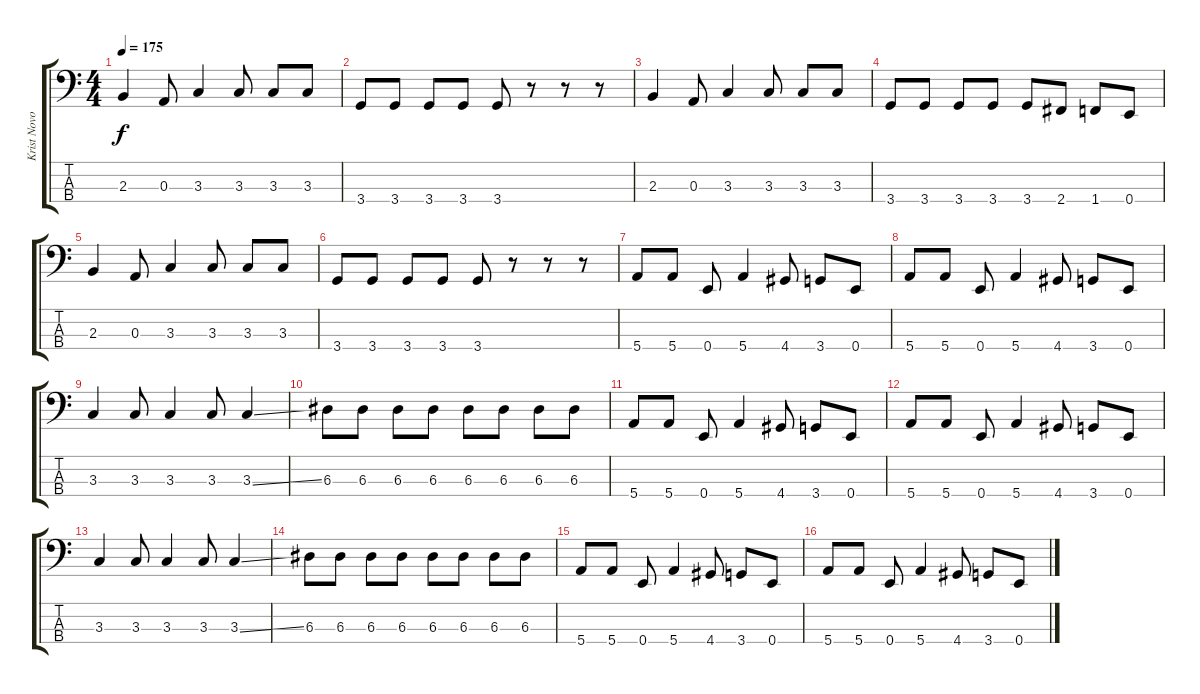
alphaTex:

\track ("Krist Novoselic" "Krist Novo") {instrument electricbasspick}
\staff {score tabs}
\tuning (G2 D2 A1 E1) {hide}
\ts (4 4)
\tempo 175
\clef f4
\ks c
2.3.4{dy f} 0.3.8 3.3.4 3.3.8 3.3.8 3.3.8 |
3.4.8 3.4.8 3.4.8 3.4.8 3.4.8 r.8 r.8 r.8 |
2.3.4 0.3.8 3.3.4 3.3.8 3.3.8 3.3.8 |
3.4.8 3.4.8 3.4.8 3.4.8 3.4.8 2.4.8 1.4.8 0.4.8 |
2.3.4 0.3.8 3.3.4 3.3.8 3.3.8 3.3.8 |
3.4.8 3.4.8 3.4.8 3.4.8 3.4.8 r.8 r.8 r.8 |
5.4.8 5.4.8 0.4.8 5.4.4 4.4.8 3.4.8 0.4.8 |
5.4.8 5.4.8 0.4.8 5.4.4 4.4.8 3.4.8 0.4.8 |
3.3.4 3.3.8 3.3.4 3.3.8 3.3{ss}.4 |
6.3.8 6.3.8 6.3.8 6.3.8 6.3.8 6.3.8 6.3.8 6.3.8 |
5.4.8 5.4.8 0.4.8 5.4.4 4.4.8 3.4.8 0.4.8 |
5.4.8 5.4.8 0.4.8 5.4.4 4.4.8 3.4.8 0.4.8 |
3.3.4 3.3.8 3.3.4 3.3.8 3.3{ss}.4 |
6.3.8 6.3.8 6.3.8 6.3.8 6.3.8 6.3.8 6.3.8 6.3.8 |
5.4.8 5.4.8 0.4.8 5.4.4 4.4.8 3.4.8 0.4.8 |
5.4.8 5.4.8 0.4.8 5.4.4 4.4.8 3.4.8 0.4.8
